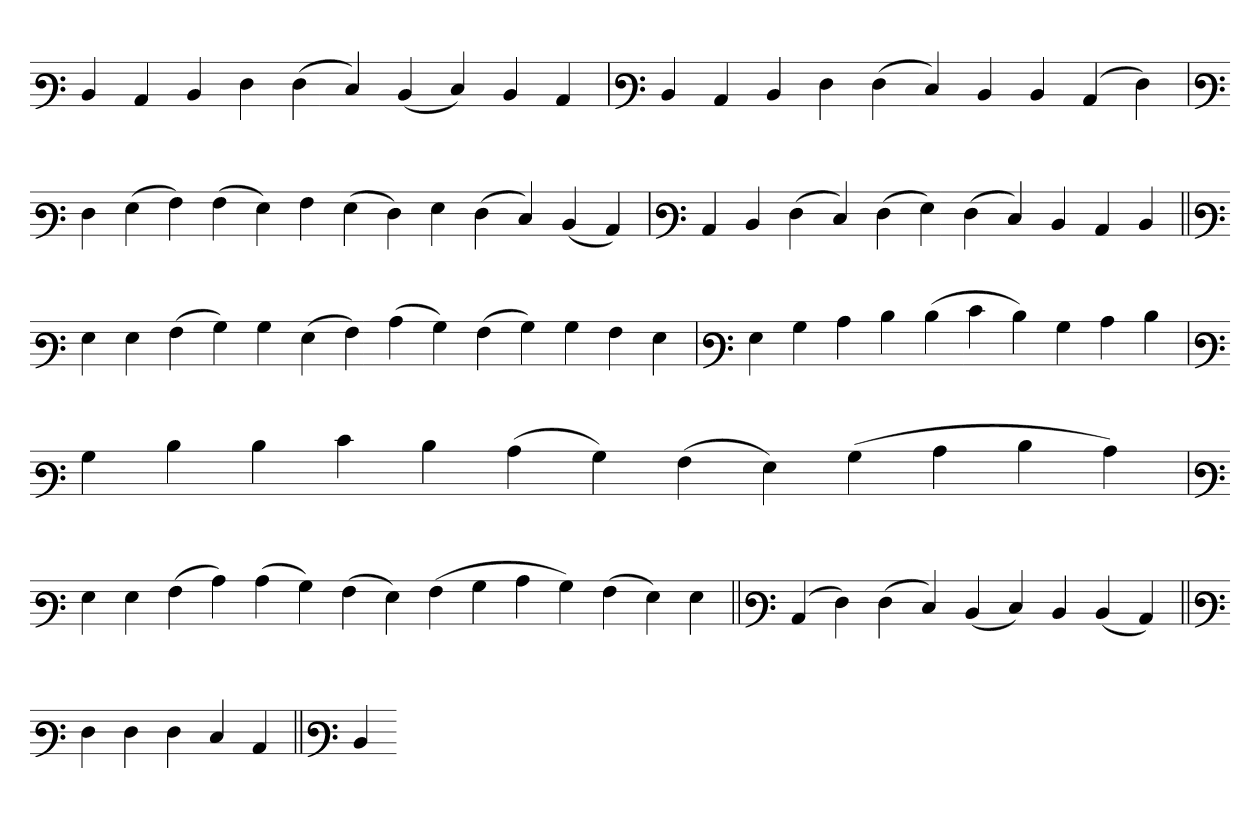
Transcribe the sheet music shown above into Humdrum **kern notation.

**kern
*part1
*staff1
*clefF3
=
4D
4C
4D
4F
(4F
4E)
(4D
4E)
4D
4C
=`
*clefF3
4D
4C
4D
4F
(4F
4E)
4D
4D
(4C
4F)
='
*clefF3
4F
(4G
4A)
(4A
4G)
4A
(4G
4F)
4G
(4F
4E)
(4D
4C)
=`
*clefF3
4C
4D
(4F
4E)
(4F
4G)
(4F
4E)
4D
4C
4D
=||
*clefF3
4G
4G
(4A
4B)
4B
(4G
4A)
(4c
4B)
(4A
4B)
4B
4A
4G
='
*clefF3
4G
4B
4c
4d
(4d
4e
4d)
4B
4c
4d
=
*clefF3
4B
4d
4d
4e
4d
(4c
4B)
(4A
4G)
(4B
4c
4d
4c)
='
*clefF3
4G
4G
(4A
4c)
(4c
4B)
(4A
4G)
(4A
4B
4c
4B)
(4A
4G)
4G
=||
*clefF3
(4C
4F)
(4F
4E)
(4D
4E)
4D
(4D
4C)
=||
*clefF3
4F
4F
4F
4E
4C
=||
*clefF3
4D
=-
*-
